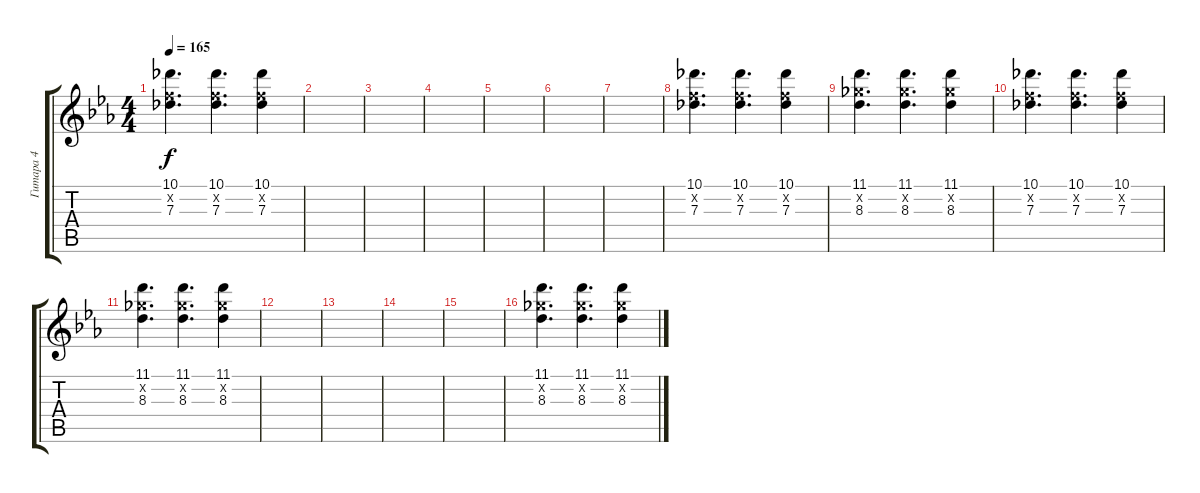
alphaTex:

\track ("Гитара 4" "Гитара 4") {instrument distortionguitar}
\staff {score tabs}
\tuning (Eb4 Bb3 Gb3 Db3 Ab2 Db2) {hide}
\ts (4 4)
\tempo 165
\clef g2
\ks cminor
(10.1 7.2{x} 7.3).4{d dy f} (10.1 7.2{x} 7.3).4{d} (10.1 7.2{x} 7.3).4 |
|
|
|
|
|
|
(10.1 7.2{x} 7.3).4{d} (10.1 7.2{x} 7.3).4{d} (10.1 7.2{x} 7.3).4 |
(11.1 8.2{x} 8.3).4{d} (11.1 8.2{x} 8.3).4{d} (11.1 8.2{x} 8.3).4 |
(10.1 7.2{x} 7.3).4{d} (10.1 7.2{x} 7.3).4{d} (10.1 7.2{x} 7.3).4 |
(11.1 8.2{x} 8.3).4{d} (11.1 8.2{x} 8.3).4{d} (11.1 8.2{x} 8.3).4 |
|
|
|
|
(11.1 8.2{x} 8.3).4{d} (11.1 8.2{x} 8.3).4{d} (11.1 8.2{x} 8.3).4
